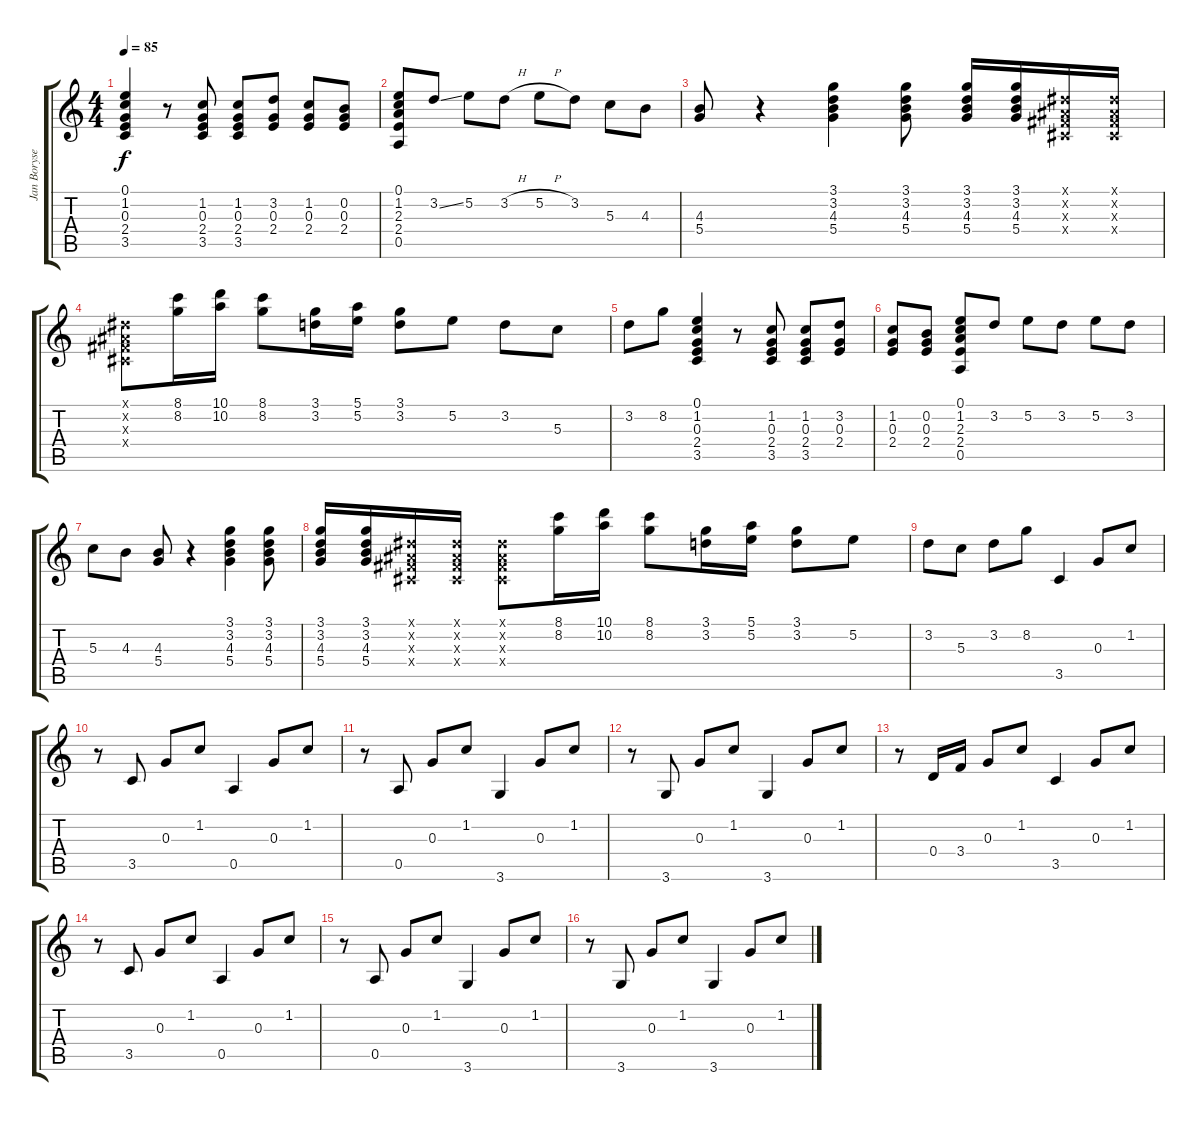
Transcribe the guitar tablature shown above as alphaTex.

\track ("Jan Borysewicz" "Jan Boryse") {instrument acousticguitarsteel}
\staff {score tabs}
\tuning (E4 B3 G3 D3 A2 E2) {hide}
\ts (4 4)
\tempo 85
\clef g2
\ks c
(0.1 1.2 0.3 2.4 3.5).4{dy f instrument acousticguitarsteel} r.8 (1.2 0.3 2.4 3.5).8 (1.2 0.3 2.4 3.5).8 (3.2 0.3 2.4).8 (1.2 0.3 2.4).8 (0.2 0.3 2.4).8 |
(0.1 1.2 2.3 2.4 0.5).8 3.2{ss}.8 5.2.8 3.2{h}.8 5.2{h}.8 3.2.8 5.3.8 4.3.8 |
(4.3 5.4).8 r.4 (3.1 3.2 4.3 5.4).4 (3.1 3.2 4.3 5.4).8 (3.1 3.2 4.3 5.4).16 (3.1 3.2 4.3 5.4).16 (-1.1{x} -1.2{x} -1.3{x} -1.4{x}).16 (-1.1{x} -1.2{x} -1.3{x} -1.4{x}).16 |
(-1.1{x} -1.2{x} -1.3{x} -1.4{x}).8 (8.1 8.2).16 (10.1 10.2).16 (8.1 8.2).8 (3.1 3.2).16 (5.1 5.2).16 (3.1 3.2).8 5.2.8 3.2.8 5.3.8 |
3.2.8 8.2.8 (0.1 1.2 0.3 2.4 3.5).4 r.8 (1.2 0.3 2.4 3.5).8 (1.2 0.3 2.4 3.5).8 (3.2 0.3 2.4).8 |
(1.2 0.3 2.4).8 (0.2 0.3 2.4).8 (0.1 1.2 2.3 2.4 0.5).8 3.2.8 5.2.8 3.2.8 5.2.8 3.2.8 |
5.3.8 4.3.8 (4.3 5.4).8 r.4 (3.1 3.2 4.3 5.4).4 (3.1 3.2 4.3 5.4).8 |
(3.1 3.2 4.3 5.4).16 (3.1 3.2 4.3 5.4).16 (-1.1{x} -1.2{x} -1.3{x} -1.4{x}).16 (-1.1{x} -1.2{x} -1.3{x} -1.4{x}).16 (-1.1{x} -1.2{x} -1.3{x} -1.4{x}).8 (8.1 8.2).16 (10.1 10.2).16 (8.1 8.2).8 (3.1 3.2).16 (5.1 5.2).16 (3.1 3.2).8 5.2.8 |
3.2.8 5.3.8 3.2.8 8.2.8 3.5.4 0.3.8 1.2.8 |
r.8 3.5.8 0.3.8 1.2.8 0.5.4 0.3.8 1.2.8 |
r.8 0.5.8 0.3.8 1.2.8 3.6.4 0.3.8 1.2.8 |
r.8 3.6.8 0.3.8 1.2.8 3.6.4 0.3.8 1.2.8 |
r.8 0.4.16 3.4.16 0.3.8 1.2.8 3.5.4 0.3.8 1.2.8 |
r.8 3.5.8 0.3.8 1.2.8 0.5.4 0.3.8 1.2.8 |
r.8 0.5.8 0.3.8 1.2.8 3.6.4 0.3.8 1.2.8 |
r.8 3.6.8 0.3.8 1.2.8 3.6.4 0.3.8 1.2.8
